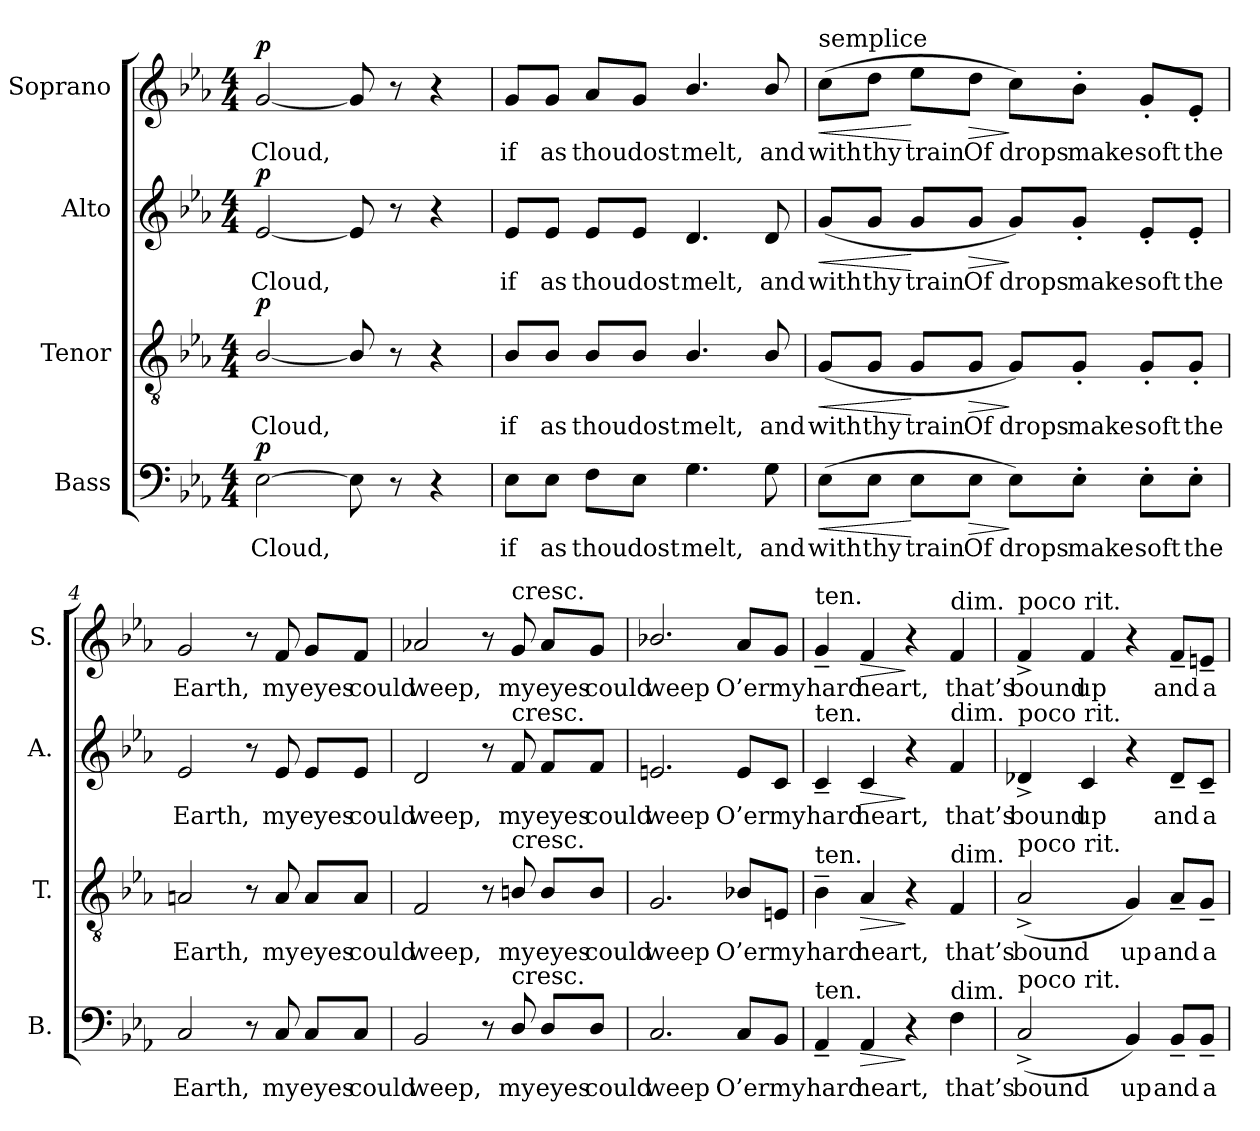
**kern	**text	**dynam	**kern	**text	**dynam	**kern	**text	**dynam	**kern	**text	**dynam
*part4	*part4	*part4	*part3	*part3	*part3	*part2	*part2	*part2	*part1	*part1	*part1
*staff4	*staff4	*staff4	*staff3	*staff3	*staff3	*staff2	*staff2	*staff2	*staff1	*staff1	*staff1
*I"Bass	*	*	*I"Tenor	*	*	*I"Alto	*	*	*I"Soprano	*	*
*I'B.	*	*	*I'T.	*	*	*I'A.	*	*	*I'S.	*	*
*clefF4	*	*	*clefGv2	*	*	*clefG2	*	*	*clefG2	*	*
*k[b-e-a-]	*	*	*k[b-e-a-]	*	*	*k[b-e-a-]	*	*	*k[b-e-a-]	*	*
*M4/4	*	*	*M4/4	*	*	*M4/4	*	*	*M4/4	*	*
*MM60	*	*	*MM60	*	*	*MM60	*	*	*MM60	*	*
=1	=1	=1	=1	=1	=1	=1	=1	=1	=1	=1	=1
!	!	!LO:DY:a	!	!	!LO:DY:a	!	!	!LO:DY:a	!	!	!LO:DY:a
[2E-\	Cloud,	p	[2B-/	Cloud,	p	[2e-/	Cloud,	p	[2g/	Cloud,	p
8E-\]	.	.	8B-/]	.	.	8e-/]	.	.	8g/]	.	.
8r	.	.	8r	.	.	8r	.	.	8r	.	.
4r	.	.	4r	.	.	4r	.	.	4r	.	.
=2	=2	=2	=2	=2	=2	=2	=2	=2	=2	=2	=2
8E-\L	if	.	8B-/L	if	.	8e-/L	if	.	8g/L	if	.
8E-\J	as	.	8B-/J	as	.	8e-/J	as	.	8g/J	as	.
8F\L	thou	.	8B-/L	thou	.	8e-/L	thou	.	8a-/L	thou	.
8E-\J	dost	.	8B-/J	dost	.	8e-/J	dost	.	8g/J	dost	.
4.G\	melt,	.	4.B-/	melt,	.	4.d/	melt,	.	4.b-/	melt,	.
8G\	and	.	8B-/	and	.	8d/	and	.	8b-/	and	.
!!LO:LB:g=z
=3	=3	=3	=3	=3	=3	=3	=3	=3	=3	=3	=3
!	!	!	!	!	!	!	!	!	!LO:TX:a:t=semplice	!	!
!	!	!LO:HP:b	!	!	!LO:HP:b	!	!	!LO:HP:b	!	!	!LO:HP:b
(8E-\L	with	<	(8G/L	with	<	(8g/L	with	<	(8cc\L	with	<
8E-\J	thy	.	8G/J	thy	.	8g/J	thy	.	8dd\J	thy	.
8E-\L	train	[	8G/L	train	[	8g/L	train	[	8ee-\L	train	[
!	!	!LO:HP:b	!	!	!LO:HP:b	!	!	!LO:HP:b	!	!	!LO:HP:b
8E-\J	Of	>	8G/J	Of	>	8g/J	Of	>	8dd\J	Of	>
8E-\L)	drops	]	8G/L)	drops	]	8g/L)	drops	]	8cc\L)	drops	]
8E-'\J	make	.	8G'/J	make	.	8g'/J	make	.	8b-'\J	make	.
8E-'\L	soft	.	8G'/L	soft	.	8e-'/L	soft	.	8g'/L	soft	.
8E-'\J	the	.	8G'/J	the	.	8e-'/J	the	.	8e-'/J	the	.
=4	=4	=4	=4	=4	=4	=4	=4	=4	=4	=4	=4
2C/	Earth,	.	2An/	Earth,	.	2e-/	Earth,	.	2g/	Earth,	.
8r	.	.	8r	.	.	8r	.	.	8r	.	.
8C/	my	.	8A/	my	.	8e-/	my	.	8f/	my	.
8C/L	eyes	.	8A/L	eyes	.	8e-/L	eyes	.	8g/L	eyes	.
8C/J	could	.	8A/J	could	.	8e-/J	could	.	8f/J	could	.
=5	=5	=5	=5	=5	=5	=5	=5	=5	=5	=5	=5
2BB-/	weep,	.	2F/	weep,	.	2d/	weep,	.	2a-X/	weep,	.
8r	.	.	8r	.	.	8r	.	.	8r	.	.
!	!	!	!	!	!	!	!	!	!LO:TX:a:t=cresc.	!	!
!	!	!	!	!	!	!LO:TX:a:t=cresc.	!	!	!	!	!
!	!	!	!LO:TX:a:t=cresc.	!	!	!	!	!	!	!	!
!LO:TX:a:t=cresc.	!	!	!	!	!	!	!	!	!	!	!
8D/	my	.	8Bn/	my	.	8f/	my	.	8g/	my	.
8D/L	eyes	.	8B/L	eyes	.	8f/L	eyes	.	8a-/L	eyes	.
8D/J	could	.	8B/J	could	.	8f/J	could	.	8g/J	could	.
!!LO:LB:g=z
=6	=6	=6	=6	=6	=6	=6	=6	=6	=6	=6	=6
2.C/	weep	.	2.G/	weep	.	2.en/	weep	.	2.b-X/	weep	.
8C/L	O’er	.	8B-X/L	O’er	.	8e/L	O’er	.	8a-/L	O’er	.
8BB-/J	my	.	8En/J	my	.	8c/J	my	.	8g/J	my	.
=7	=7	=7	=7	=7	=7	=7	=7	=7	=7	=7	=7
!	!	!	!	!	!	!	!	!	!LO:TX:a:t=ten.	!	!
!	!	!	!	!	!	!LO:TX:a:t=ten.	!	!	!	!	!
!	!	!	!LO:TX:a:t=ten.	!	!	!	!	!	!	!	!
!LO:TX:a:t=ten.	!	!	!	!	!	!	!	!	!	!	!
4AA-~/	hard	.	4B-~\	hard	.	4c~/	hard	.	4g~/	hard	.
!	!	!LO:HP:b	!	!	!LO:HP:b	!	!	!LO:HP:b	!	!	!LO:HP:b
4AA-/	heart,	>	4A-/	heart,	>	4c/	heart,	>	4f/	heart,	>
4r	.	]	4r	.	]	4r	.	]	4r	.	]
!	!	!	!	!	!	!	!	!	!LO:TX:a:t=dim.	!	!
!	!	!	!	!	!	!LO:TX:a:t=dim.	!	!	!	!	!
!	!	!	!LO:TX:a:t=dim.	!	!	!	!	!	!	!	!
!LO:TX:a:t=dim.	!	!	!	!	!	!	!	!	!	!	!
4F\	that’s	.	4F/	that’s	.	4f/	that’s	.	4f/	that’s	.
=8	=8	=8	=8	=8	=8	=8	=8	=8	=8	=8	=8
!	!	!	!	!	!	!	!	!	!LO:TX:a:t=poco rit.	!	!
!	!	!	!	!	!	!LO:TX:a:t=poco rit.	!	!	!	!	!
!	!	!	!LO:TX:a:t=poco rit.	!	!	!	!	!	!	!	!
!LO:TX:a:t=poco rit.	!	!	!	!	!	!	!	!	!	!	!
(2C^/	bound	.	(2A-^/	bound	.	4d-X^/	bound	.	4f^/	bound	.
.	.	.	.	.	.	4c/	up	.	4f/	up	.
4BB-/)	up	.	4G/)	up	.	4r	.	.	4r	.	.
8BB-~/L	and	.	8A-~/L	and	.	8d-~/L	and	.	8f~/L	and	.
8BB-~/J	a-	.	8G~/J	a-	.	8c~/J	a-	.	8en~/J	a-	.
=	=	=	=	=	=	=	=	=	=	=	=
*-	*-	*-	*-	*-	*-	*-	*-	*-	*-	*-	*-
